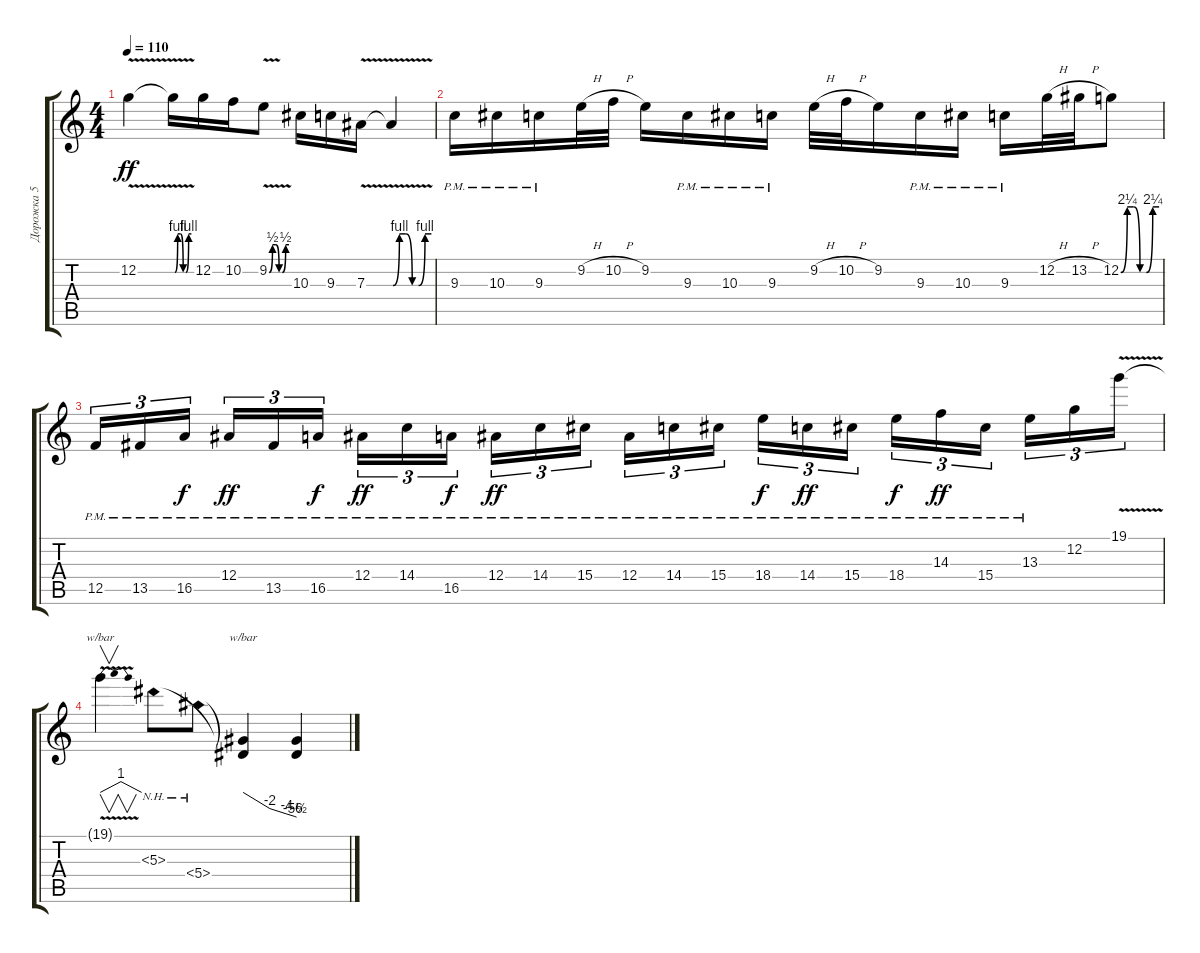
\track ("Дорожка 5" "Дорожка 5") {instrument overdrivenguitar}
\staff {score tabs}
\tuning (C4 G3 Eb3 Bb2 F2 C2) {hide}
\ts (4 4)
\tempo 110
\clef g2
\ks c
12.2{v}.4{dy ff} 12.2{be (custom 0 0 10 4 20 4 30 0 40 0 50 4 60 4) t}.16 12.2.16 10.2.16 9.2{be (custom 0 0 10 2 20 2 30 0 40 0 50 2 60 2) v}.8 10.3.16 9.3.16 7.3{v}.16 7.3{be (custom 0 0 10 4 20 4 30 0 40 0 50 4 60 4) t}.4 |
9.3{pm}.16 10.3{pm}.16 9.3{pm}.16 9.2{h}.32 10.2{h}.32 9.2.16 9.3{pm}.16 10.3{pm}.16 9.3{pm}.16 9.2{h}.32 10.2{h}.32 9.2.16 9.3{pm}.16 10.3{pm}.16 9.3{pm}.16 12.2{h}.32 13.2{h}.32 12.2{be (custom 0 0 10 9 20 9 30 0 40 0 50 9 60 9)}.8 |
12.5{pm}.16{tu (3 2)} 13.5{pm}.16{tu (3 2)} 16.5{pm}.16{tu (3 2) dy f beam splitsecondary} 12.4{pm}.16{tu (3 2) dy ff} 13.5{pm}.16{tu (3 2)} 16.5{pm}.16{tu (3 2) dy f} 12.4{pm}.16{tu (3 2) dy ff} 14.4{pm}.16{tu (3 2)} 16.5{pm}.16{tu (3 2) dy f beam splitsecondary} 12.4{pm}.16{tu (3 2) dy ff} 14.4{pm}.16{tu (3 2)} 15.4{pm}.16{tu (3 2)} 12.4{pm}.16{tu (3 2)} 14.4{pm}.16{tu (3 2)} 15.4{pm}.16{tu (3 2) beam splitsecondary} 18.4{pm}.16{tu (3 2) dy f} 14.4{pm}.16{tu (3 2) dy ff} 15.4{pm}.16{tu (3 2)} 18.4{pm}.16{tu (3 2) dy f} 14.3{pm}.16{tu (3 2) dy ff} 15.4{pm}.16{tu (3 2) beam splitsecondary} 13.3{pm}.16{tu (3 2)} 12.2.16{tu (3 2)} 19.1{v}.16{tu (3 2)} |
19.1{t}.4{v tbe (dip default 0 0 30 4 60 0)} 5.3{nh}.8 5.4{nh}.8 (5.3{t} 5.4{t}).4{tbe (custom default 0 0 30 -8 49 -16 58 -22 60 -24)} (5.3{t} 5.4{t}).4
